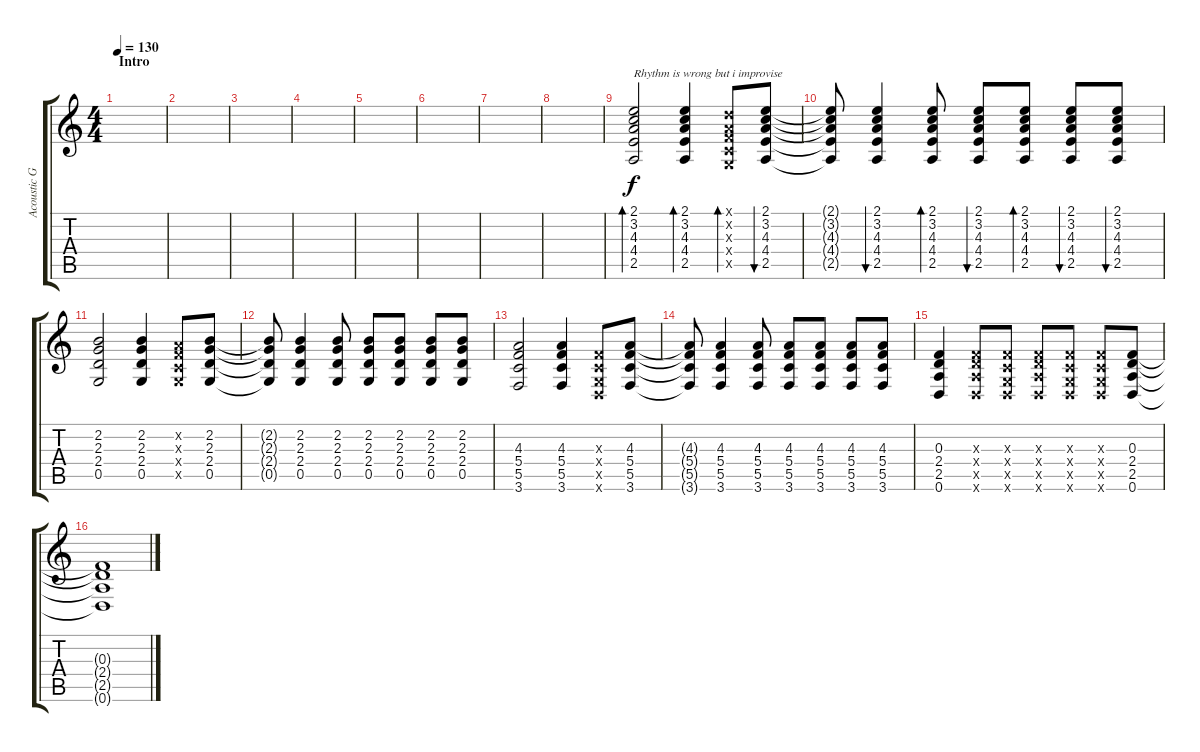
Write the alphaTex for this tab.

\track ("Acoustic Guitar" "Acoustic G") {instrument acousticguitarsteel}
\staff {score tabs}
\tuning (D4 A3 F3 C3 G2 D2) {hide}
\ts (4 4)
\section ("" "Intro")
\tempo 130
\clef g2
\ks c
|
|
|
|
|
|
|
|
(2.1 3.2 4.3 4.4 2.5).2{bd 60 txt "Rhythm is wrong but i improvise"} (2.1 3.2 4.3 4.4 2.5).4{bd 60} (0.1{x} 0.2{x} 0.3{x} 0.4{x} 0.5{x}).8{bd 60} (2.1 3.2 4.3 4.4 2.5).8{bu 60} |
(2.1{t} 3.2{t} 4.3{t} 4.4{t} 2.5{t}).8 (2.1 3.2 4.3 4.4 2.5).4{bu 60} (2.1 3.2 4.3 4.4 2.5).8{bd 60} (2.1 3.2 4.3 4.4 2.5).8{bu 60} (2.1 3.2 4.3 4.4 2.5).8{bd 60} (2.1 3.2 4.3 4.4 2.5).8{bu 60} (2.1 3.2 4.3 4.4 2.5).8{bu 60} |
(2.2 2.3 2.4 0.5).2 (2.2 2.3 2.4 0.5).4 (0.2{x} 0.3{x} 0.4{x} 0.5{x}).8 (2.2 2.3 2.4 0.5).8 |
(2.2{t} 2.3{t} 2.4{t} 0.5{t}).8 (2.2 2.3 2.4 0.5).4 (2.2 2.3 2.4 0.5).8 (2.2 2.3 2.4 0.5).8 (2.2 2.3 2.4 0.5).8 (2.2 2.3 2.4 0.5).8 (2.2 2.3 2.4 0.5).8 |
(4.3 5.4 5.5 3.6).2 (4.3 5.4 5.5 3.6).4 (0.3{x} 0.4{x} 0.5{x} 0.6{x}).8 (4.3 5.4 5.5 3.6).8 |
(4.3{t} 5.4{t} 5.5{t} 3.6{t}).8 (4.3 5.4 5.5 3.6).4 (4.3 5.4 5.5 3.6).8 (4.3 5.4 5.5 3.6).8 (4.3 5.4 5.5 3.6).8 (4.3 5.4 5.5 3.6).8 (4.3 5.4 5.5 3.6).8 |
(0.3 2.4 2.5 0.6).4 (0.3{x} 2.4{x} 2.5{x} 0.6{x}).8 (0.3{x} 0.4{x} 0.5{x} 0.6{x}).8 (0.3{x} 2.4{x} 2.5{x} 0.6{x}).8 (0.3{x} 0.4{x} 0.5{x} 0.6{x}).8 (0.3{x} 0.4{x} 0.5{x} 0.6{x}).8 (0.3 2.4 2.5 0.6).8 |
(0.3{t} 2.4{t} 2.5{t} 0.6{t}).1
